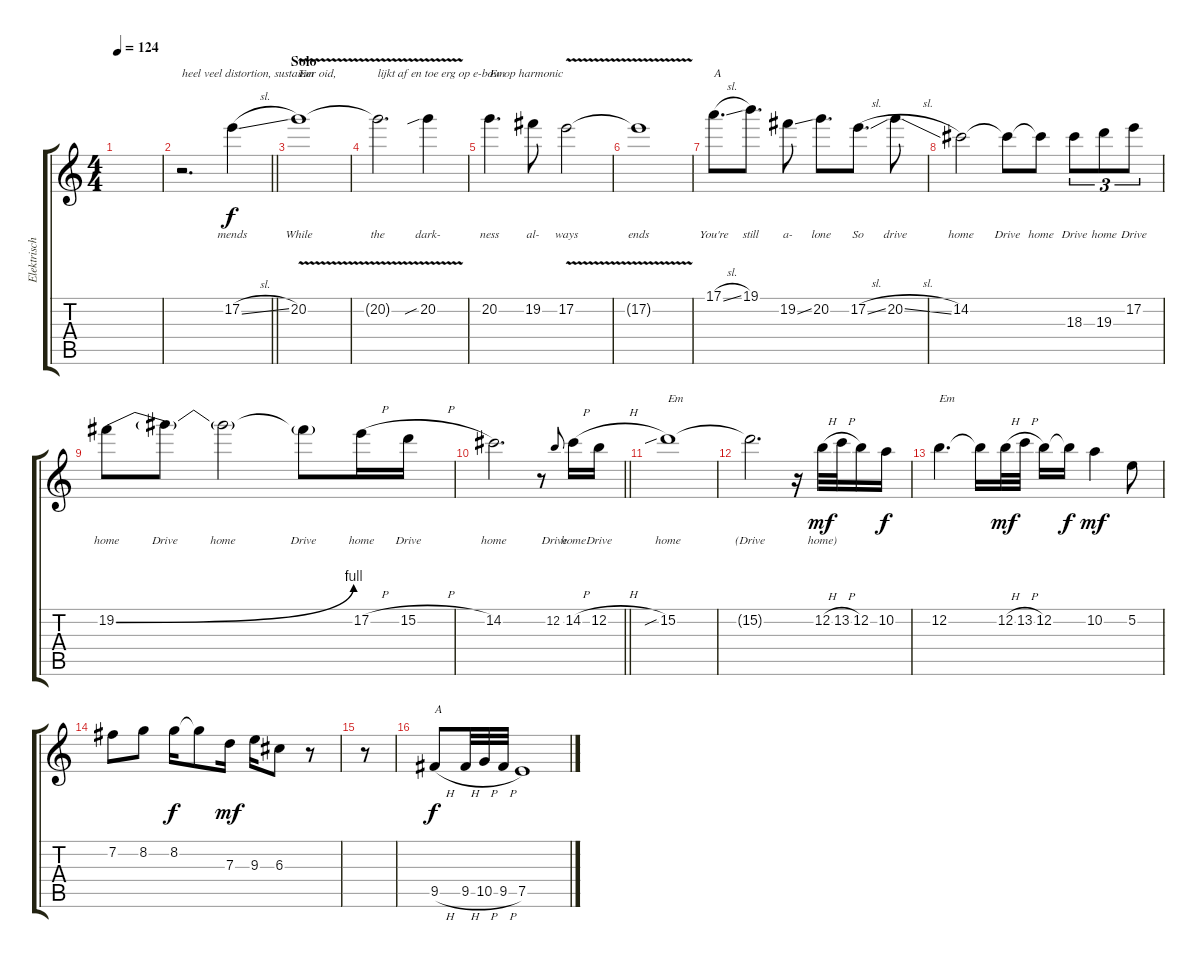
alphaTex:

\track ("Elektrisch" "Elektrisch") {instrument electricguitarjazz}
\staff {score tabs}
\tuning (E4 B3 G3 D3 A2 E2) {hide}
\ts (4 4)
\tempo 124
\clef g2
\ks c
|
\barLineRight lightlight
r.2{d txt "heel veel distortion, sustainer oid," volume 14 instrument distortionguitar} 17.2{sl}.4{lyrics (0 "mends") lyrics (1 "") lyrics (2 "") lyrics (3 "") lyrics (4 "") dy f} |
\section ("" "Solo")
20.2{v}.1{txt "Em" lyrics (0 "While") lyrics (1 "") lyrics (2 "") lyrics (3 "") lyrics (4 "")} |
20.2{t}.2{d txt "lijkt af en toe erg op e-bow op harmonic" lyrics (0 "the") lyrics (1 "") lyrics (2 "") lyrics (3 "") lyrics (4 "")} 20.2{v sib}.4{lyrics (0 "dark-") lyrics (1 "") lyrics (2 "") lyrics (3 "") lyrics (4 "")} |
20.2.4{d txt "Em" lyrics (0 "ness") lyrics (1 "") lyrics (2 "") lyrics (3 "") lyrics (4 "")} 19.2.8{lyrics (0 "al-") lyrics (1 "") lyrics (2 "") lyrics (3 "") lyrics (4 "")} 17.2{v}.2{lyrics (0 "ways") lyrics (1 "") lyrics (2 "") lyrics (3 "") lyrics (4 "")} |
17.2{t}.1{lyrics (0 "ends") lyrics (1 "") lyrics (2 "") lyrics (3 "") lyrics (4 "")} |
17.1{sl}.8{d txt "A " lyrics (0 "You're") lyrics (1 "") lyrics (2 "") lyrics (3 "") lyrics (4 "")} 19.1.8{d lyrics (0 "still") lyrics (1 "") lyrics (2 "") lyrics (3 "") lyrics (4 "")} 19.2{ss}.8{lyrics (0 "a-") lyrics (1 "") lyrics (2 "") lyrics (3 "") lyrics (4 "")} 20.2.8{d lyrics (0 "lone") lyrics (1 "") lyrics (2 "") lyrics (3 "") lyrics (4 "")} 17.2{sl}.8{d lyrics (0 "So") lyrics (1 "") lyrics (2 "") lyrics (3 "") lyrics (4 "")} 20.2{sl}.8{lyrics (0 "drive") lyrics (1 "") lyrics (2 "") lyrics (3 "") lyrics (4 "")} |
14.2.2{lyrics (0 "home") lyrics (1 "") lyrics (2 "") lyrics (3 "") lyrics (4 "")} 14.2{t}.8{lyrics (0 "Drive") lyrics (1 "") lyrics (2 "") lyrics (3 "") lyrics (4 "")} 14.2{t}.8{lyrics (0 "home") lyrics (1 "") lyrics (2 "") lyrics (3 "") lyrics (4 "")} 18.3.8{tu (3 2) lyrics (0 "Drive") lyrics (1 "") lyrics (2 "") lyrics (3 "") lyrics (4 "")} 19.3.8{tu (3 2) lyrics (0 "home") lyrics (1 "") lyrics (2 "") lyrics (3 "") lyrics (4 "")} 17.2.8{tu (3 2) lyrics (0 "Drive") lyrics (1 "") lyrics (2 "") lyrics (3 "") lyrics (4 "")} |
19.2{be (bend 0 0 60 4)}.8{lyrics (0 "home") lyrics (1 "") lyrics (2 "") lyrics (3 "") lyrics (4 "")} 19.2{t}.8{lyrics (0 "Drive") lyrics (1 "") lyrics (2 "") lyrics (3 "") lyrics (4 "")} 19.2{t}.2{lyrics (0 "home") lyrics (1 "") lyrics (2 "") lyrics (3 "") lyrics (4 "")} 19.2{t}.8{lyrics (0 "Drive") lyrics (1 "") lyrics (2 "") lyrics (3 "") lyrics (4 "")} 17.2{h}.16{lyrics (0 "home") lyrics (1 "") lyrics (2 "") lyrics (3 "") lyrics (4 "")} 15.2{h}.16{lyrics (0 "Drive") lyrics (1 "") lyrics (2 "") lyrics (3 "") lyrics (4 "")} |
\barLineRight lightlight
14.2.2{d lyrics (0 "home") lyrics (1 "") lyrics (2 "") lyrics (3 "") lyrics (4 "")} r.8 12.2.8{lyrics (0 "Drive") lyrics (1 "") lyrics (2 "") lyrics (3 "") lyrics (4 "") gr onbeat} 14.2{h}.16{lyrics (0 "home") lyrics (1 "") lyrics (2 "") lyrics (3 "") lyrics (4 "")} 12.2{h}.16{lyrics (0 "Drive") lyrics (1 "") lyrics (2 "") lyrics (3 "") lyrics (4 "")} |
15.2{sib}.1{txt "Em" lyrics (0 "home") lyrics (1 "") lyrics (2 "") lyrics (3 "") lyrics (4 "")} |
15.2{t}.2{d lyrics (0 "(Drive") lyrics (1 "") lyrics (2 "") lyrics (3 "") lyrics (4 "")} r.16 12.2{h}.32{lyrics (0 "home)") lyrics (1 "") lyrics (2 "") lyrics (3 "") lyrics (4 "") dy mf} 13.2{h}.32 12.2.16 10.2.16{dy f} |
12.2.4{d txt "Em"} 12.2{t}.16 12.2{h}.32{dy mf} 13.2{h}.32 12.2.16 12.2{t}.16{dy f} 10.2.4{dy mf} 5.2.8 |
7.2.8 8.2.8 8.2.16{dy f} 8.2{t}.8 7.3.16{dy mf} 9.3.16 6.3.8 r.8 |
r.8 |
9.5{h}.8{txt "A" dy f} 9.5{h}.32 10.5{h}.32 9.5{h}.32 7.5.1
